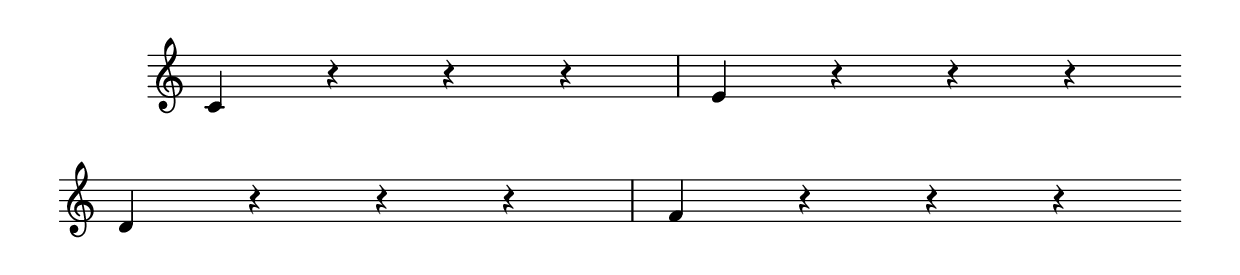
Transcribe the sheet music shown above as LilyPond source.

#(ly:set-option 'midi-extension "mid")
\version "2.12.3"
\include "english.ly"
\header{ 
}
%{
|: S - - - | G - - - :|

|: R - - -  | m - - - :|

%}
melody = {
\once \override Staff.TimeSignature #'stencil = ##f
\clef treble
\key c 
\major
\cadenzaOn
 \bar "|:"  c'4 r4 r4 r4 \bar "|"  e'4 r4 r4 r4 \bar ":|" \bar "" \break 
 \bar "|:"  d'4 r4 r4 r4 \bar "|"  f'4 r4 r4 r4 \bar ":|" \bar "" \break 
 }
text = \lyricmode {
    
}
\score{

<<
\new Voice = "one" {
\melody
}
\new Lyrics \lyricsto "one" \text
>>
\layout {
\context {
\Score
}
}
\midi {
\context {
\Score
tempoWholesPerMinute = #(ly:make-moment 200 4)
}
}
}